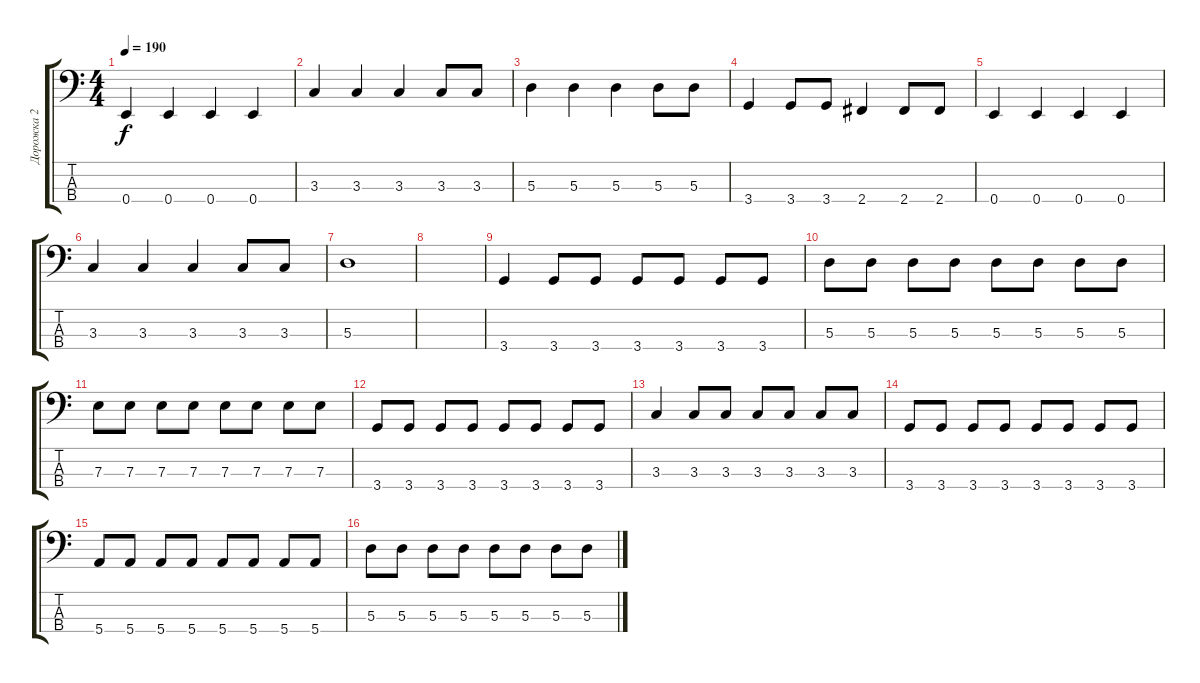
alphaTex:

\track ("Дорожка 2" "Дорожка 2") {instrument electricbassfinger}
\staff {score tabs}
\tuning (G2 D2 A1 E1) {hide}
\ts (4 4)
\tempo 190
\clef f4
\ks c
0.4.4{dy f} 0.4.4 0.4.4 0.4.4 |
3.3.4 3.3.4 3.3.4 3.3.8 3.3.8 |
5.3.4 5.3.4 5.3.4 5.3.8 5.3.8 |
3.4.4 3.4.8 3.4.8 2.4.4 2.4.8 2.4.8 |
0.4.4 0.4.4 0.4.4 0.4.4 |
3.3.4 3.3.4 3.3.4 3.3.8 3.3.8 |
5.3.1 |
|
3.4.4 3.4.8 3.4.8 3.4.8 3.4.8 3.4.8 3.4.8 |
5.3.8 5.3.8 5.3.8 5.3.8 5.3.8 5.3.8 5.3.8 5.3.8 |
7.3.8 7.3.8 7.3.8 7.3.8 7.3.8 7.3.8 7.3.8 7.3.8 |
3.4.8 3.4.8 3.4.8 3.4.8 3.4.8 3.4.8 3.4.8 3.4.8 |
3.3.4 3.3.8 3.3.8 3.3.8 3.3.8 3.3.8 3.3.8 |
3.4.8 3.4.8 3.4.8 3.4.8 3.4.8 3.4.8 3.4.8 3.4.8 |
5.4.8 5.4.8 5.4.8 5.4.8 5.4.8 5.4.8 5.4.8 5.4.8 |
5.3.8 5.3.8 5.3.8 5.3.8 5.3.8 5.3.8 5.3.8 5.3.8
